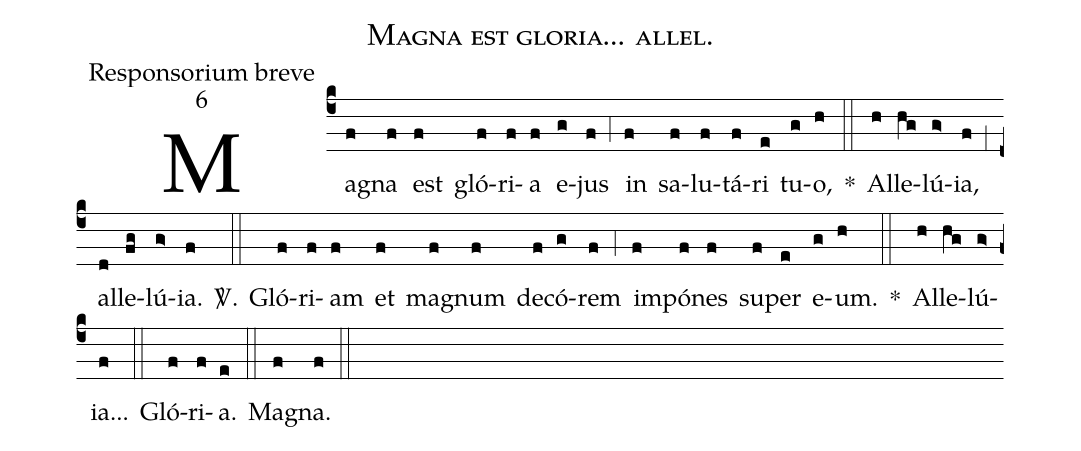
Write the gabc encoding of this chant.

name:Magna est gloria... allel.;
office-part:Responsorium breve;
mode:6;
%%
(c4) Ma(f)gna(f) est(f) gló(f)ri(f)a(f) e(g)jus(f) (;4) in(f) sa(f)lu(f)tá(f)ri(e) tu(g)o,(h) *(::) Al(h)le(hg)lú(g>)ia,(f) (;1) al(d)le(fg)lú(g>)ia.(f) <sp>V/</sp>.(::) Gló(f)ri(f)am(f) et(f) ma(f)gnum(f) de(f)có(g)rem(f) (;4) im(f)pó(f)nes(f) su(f)per(e) e(g)um.(h) *(::) Al(h)le(hg)lú(g>)ia...(f) (::) Gló(f)ri(f)a.(e) (::) Ma(f)gna.(f) (::)
